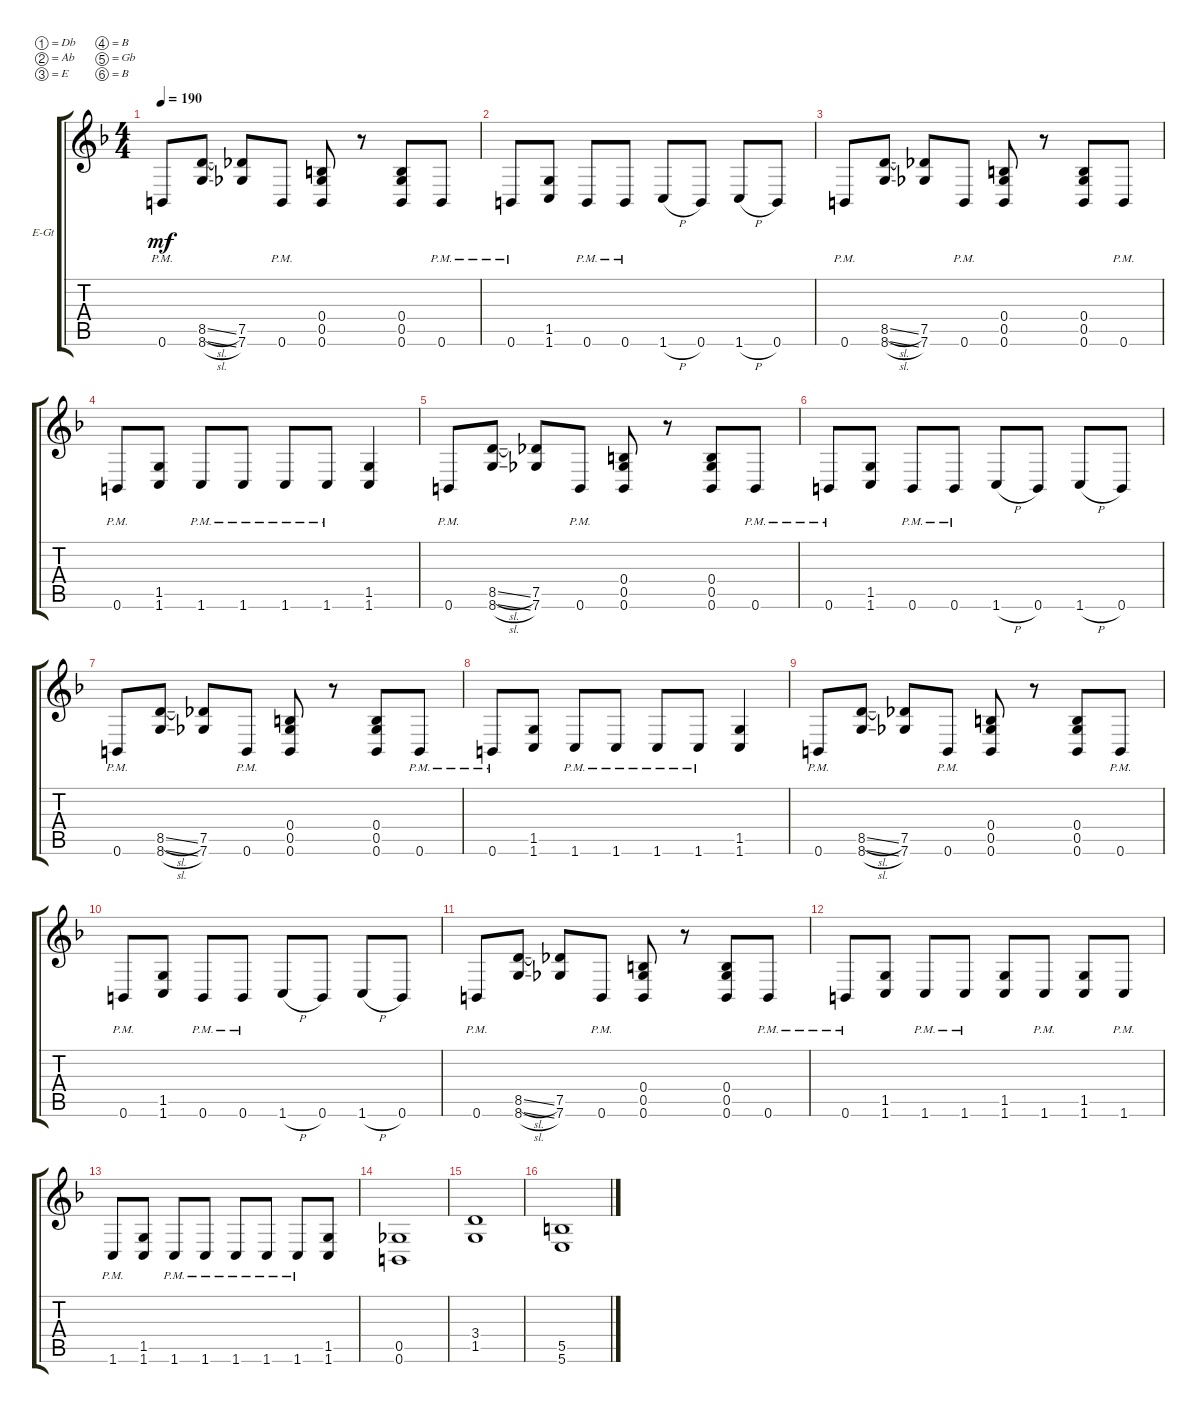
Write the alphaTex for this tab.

\defaultSystemsLayout 4
\bracketExtendMode groupsimilarinstruments
\firstSystemTrackNameOrientation horizontal
\otherSystemsTrackNameOrientation horizontal
\track ("Electric Guitar" "E-Gt") {instrument distortionguitar}
\staff {score tabs}
\tuning (Db4 Ab3 E3 B2 Gb2 B1)
\ts (4 4)
\tempo 190
\clef g2
\ks dminor
0.6{pm}.8{dy mf} (8.6{sl} 8.5{sl}).8 (7.5 7.6).8 0.6{pm}.8 (0.6 0.5 0.4).8 r.8 (0.6 0.5 0.4).8 0.6{pm}.8 |
0.6{pm}.8 (1.6 1.5).8 0.6{pm}.8 0.6{pm}.8 1.6{h}.8 0.6.8 1.6{h}.8 0.6.8 |
0.6{pm}.8 (8.6{sl} 8.5{sl}).8 (7.5 7.6).8 0.6{pm}.8 (0.6 0.5 0.4).8 r.8 (0.6 0.5 0.4).8 0.6{pm}.8 |
0.6{pm}.8 (1.6 1.5).8 1.6{pm}.8 1.6{pm}.8 1.6{pm}.8 1.6{pm}.8 (1.6 1.5).4 |
0.6{pm}.8 (8.6{sl} 8.5{sl}).8 (7.5 7.6).8 0.6{pm}.8 (0.6 0.5 0.4).8 r.8 (0.6 0.5 0.4).8 0.6{pm}.8 |
0.6{pm}.8 (1.6 1.5).8 0.6{pm}.8 0.6{pm}.8 1.6{h}.8 0.6.8 1.6{h}.8 0.6.8 |
0.6{pm}.8 (8.6{sl} 8.5{sl}).8 (7.5 7.6).8 0.6{pm}.8 (0.6 0.5 0.4).8 r.8 (0.6 0.5 0.4).8 0.6{pm}.8 |
0.6{pm}.8 (1.6 1.5).8 1.6{pm}.8 1.6{pm}.8 1.6{pm}.8 1.6{pm}.8 (1.6 1.5).4 |
0.6{pm}.8 (8.6{sl} 8.5{sl}).8 (7.5 7.6).8 0.6{pm}.8 (0.6 0.5 0.4).8 r.8 (0.6 0.5 0.4).8 0.6{pm}.8 |
0.6{pm}.8 (1.6 1.5).8 0.6{pm}.8 0.6{pm}.8 1.6{h}.8 0.6.8 1.6{h}.8 0.6.8 |
0.6{pm}.8 (8.6{sl} 8.5{sl}).8 (7.5 7.6).8 0.6{pm}.8 (0.6 0.5 0.4).8 r.8 (0.6 0.5 0.4).8 0.6{pm}.8 |
0.6{pm}.8 (1.6 1.5).8 1.6{pm}.8 1.6{pm}.8 (1.6 1.5).8 1.6{pm}.8 (1.6 1.5).8 1.6{pm}.8 |
1.6{pm}.8 (1.5 1.6).8 1.6{pm}.8 1.6{pm}.8 1.6{pm}.8 1.6{pm}.8 1.6{pm}.8 (1.6 1.5).8 |
(0.6 0.5).1 |
(1.5 3.4).1 |
(5.5 5.6).1
